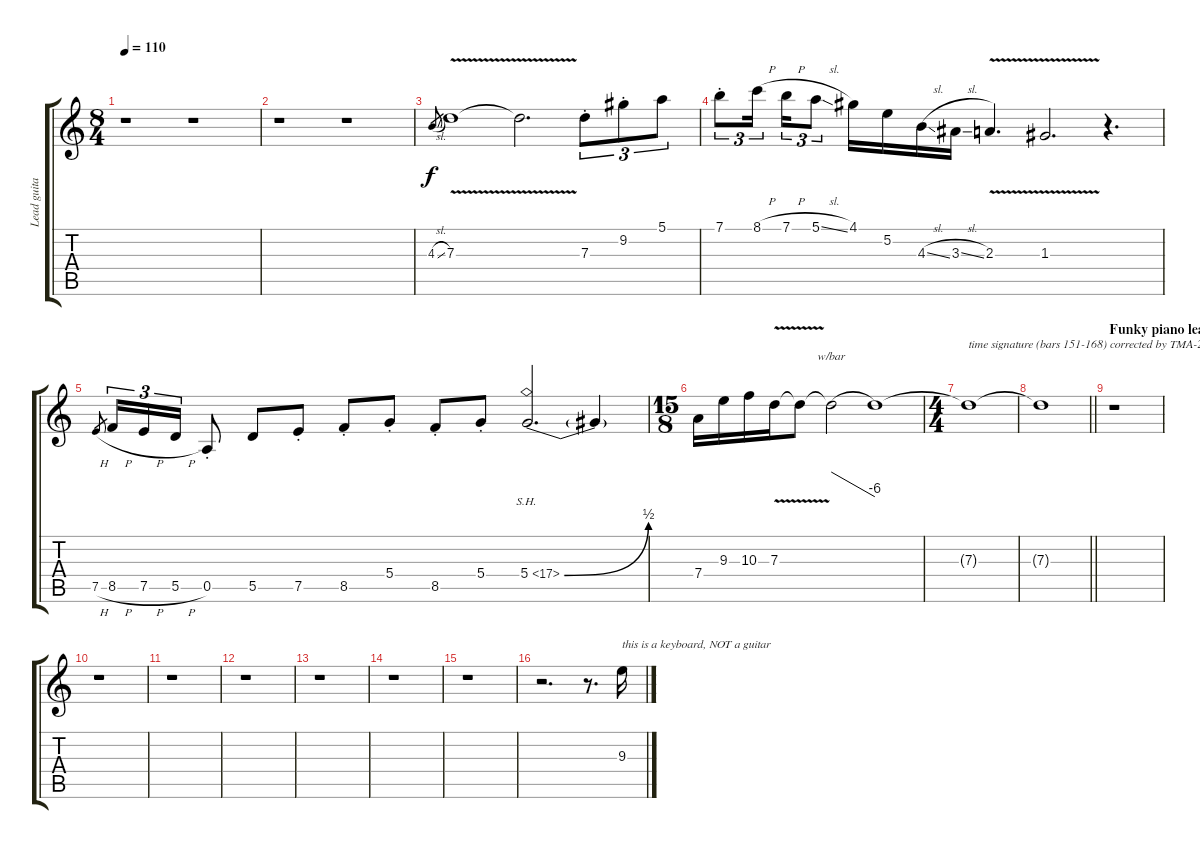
\track ("Lead guitar/Others" "Lead guita") {instrument distortionguitar}
\staff {score tabs}
\tuning (E4 B3 G3 D3 A2 E2) {hide}
\ts (8 4)
\tempo 110
\clef g2
\ks c
r.1{dy f} r.1 |
r.1{volume 14 balance 8 instrument distortionguitar} r.1 |
4.3{sl}.8{gr} 7.3{v}.1 7.3{t}.2{d} 7.3{st}.8{tu (3 2)} 9.2{st}.8{tu (3 2)} 5.1.8{tu (3 2)} |
7.1{st}.8{tu (3 2)} 8.1{h}.16{tu (3 2) beam splitsecondary} 7.1{h}.16{tu (3 2)} 5.1{sl}.8{tu (3 2)} 4.1.16 5.2.16 4.3{sl}.16 3.3{sl}.16 2.3{v}.4{d} 1.3{v}.2{d} r.4{d} |
7.5{h}.8{gr} 8.5{h}.16{tu (3 2)} 7.5{h}.16{tu (3 2)} 5.5{h}.16{tu (3 2)} 0.5{st}.8 5.5.8 7.5{st}.8 8.5{st}.8 5.4{st}.8 8.5{st}.8 5.4{st}.8 5.4{be (bend 0 0 60 2) sh 12}.2{d} 5.4{t}.4 |
\ts (15 8)
7.4.16 9.3.16 10.3.16 7.3{v}.16 7.3{t}.8 7.3{t}.2{tbe (dive default 0 0 60 -24) volume 0} 7.3{t}.1 |
\ts (4 4)
7.3{t}.1{txt "time signature (bars 151-168) corrected by TMA-2. "} |
\barLineRight lightlight
7.3{t}.1 |
\section ("" "Funky piano lead")
r.1 |
r.1 |
r.1 |
r.1 |
r.1 |
r.1 |
r.1 |
r.2{d} r.8{d} 9.3.16{txt "this is a keyboard, NOT a guitar" volume 8 balance 16 instrument electricguitarjazz}
